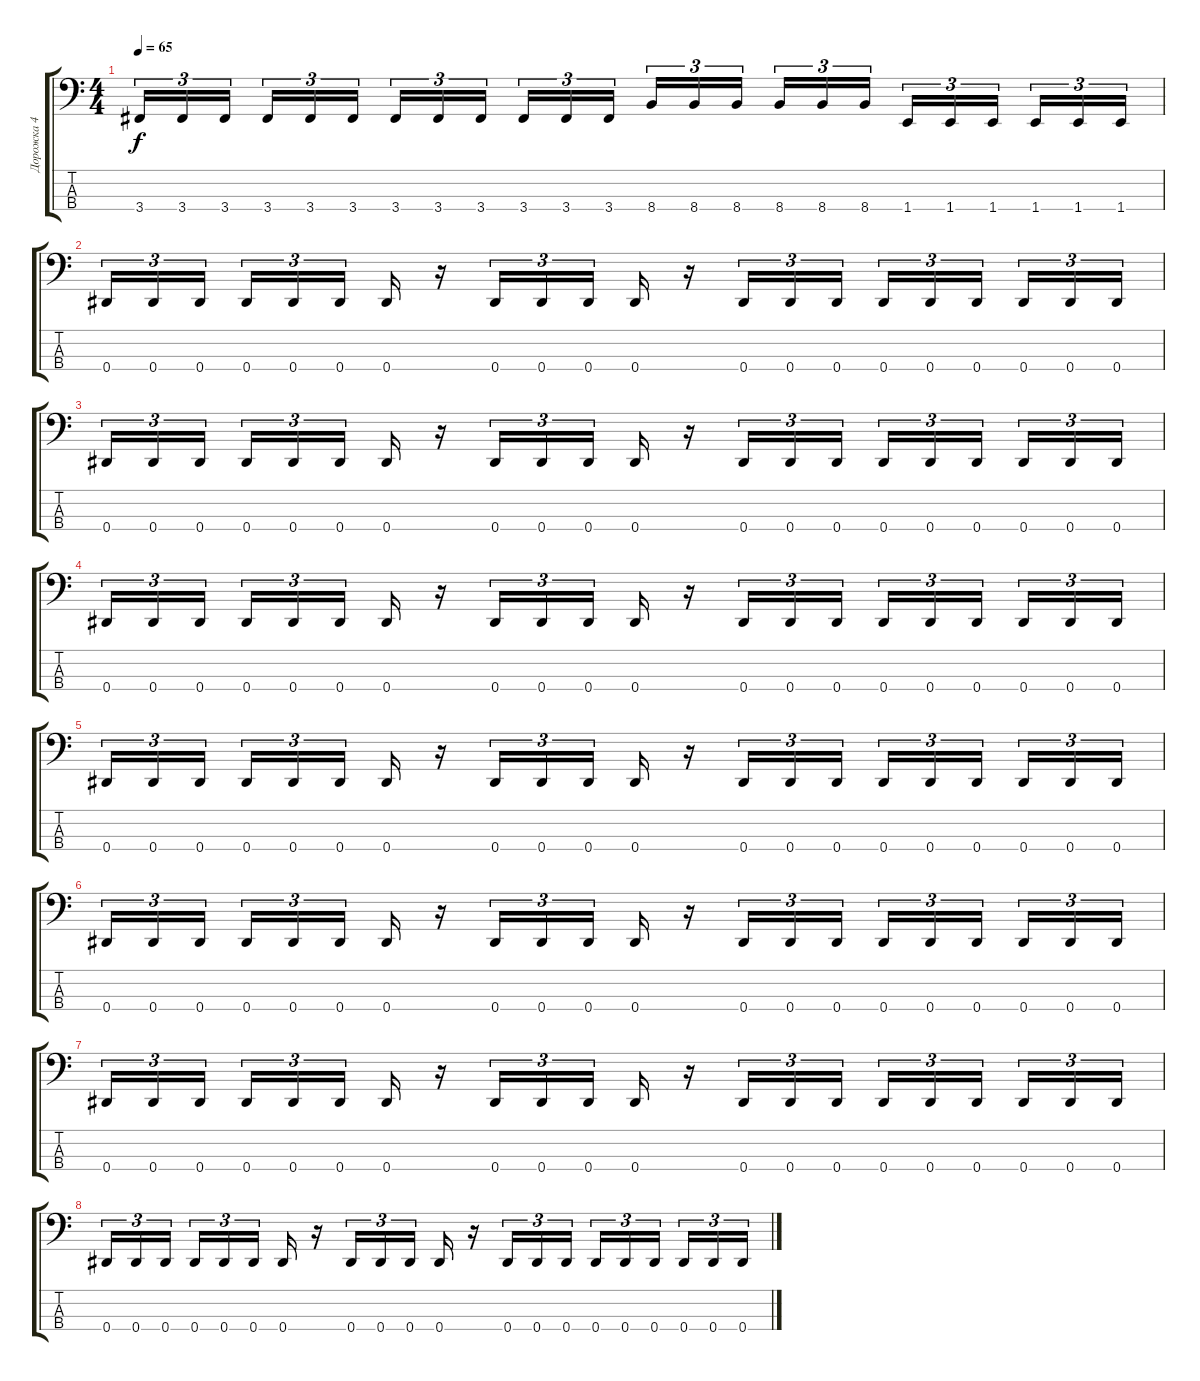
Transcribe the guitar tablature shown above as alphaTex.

\track ("Дорожка 4" "Дорожка 4") {instrument electricbassfinger}
\staff {score tabs}
\tuning (Gb2 Db2 Ab1 Eb1) {hide}
\ts (4 4)
\tempo 65
\clef f4
\ks c
3.4.16{tu (3 2) dy f} 3.4.16{tu (3 2)} 3.4.16{tu (3 2) beam splitsecondary} 3.4.16{tu (3 2)} 3.4.16{tu (3 2)} 3.4.16{tu (3 2)} 3.4.16{tu (3 2)} 3.4.16{tu (3 2)} 3.4.16{tu (3 2) beam splitsecondary} 3.4.16{tu (3 2)} 3.4.16{tu (3 2)} 3.4.16{tu (3 2)} 8.4.16{tu (3 2)} 8.4.16{tu (3 2)} 8.4.16{tu (3 2) beam splitsecondary} 8.4.16{tu (3 2)} 8.4.16{tu (3 2)} 8.4.16{tu (3 2)} 1.4.16{tu (3 2)} 1.4.16{tu (3 2)} 1.4.16{tu (3 2) beam splitsecondary} 1.4.16{tu (3 2)} 1.4.16{tu (3 2)} 1.4.16{tu (3 2)} |
0.4.16{tu (3 2)} 0.4.16{tu (3 2)} 0.4.16{tu (3 2) beam splitsecondary} 0.4.16{tu (3 2)} 0.4.16{tu (3 2)} 0.4.16{tu (3 2)} 0.4.16 r.16 0.4.16{tu (3 2)} 0.4.16{tu (3 2)} 0.4.16{tu (3 2)} 0.4.16 r.16 0.4.16{tu (3 2)} 0.4.16{tu (3 2)} 0.4.16{tu (3 2)} 0.4.16{tu (3 2)} 0.4.16{tu (3 2)} 0.4.16{tu (3 2) beam splitsecondary} 0.4.16{tu (3 2)} 0.4.16{tu (3 2)} 0.4.16{tu (3 2)} |
0.4.16{tu (3 2)} 0.4.16{tu (3 2)} 0.4.16{tu (3 2) beam splitsecondary} 0.4.16{tu (3 2)} 0.4.16{tu (3 2)} 0.4.16{tu (3 2)} 0.4.16 r.16 0.4.16{tu (3 2)} 0.4.16{tu (3 2)} 0.4.16{tu (3 2)} 0.4.16 r.16 0.4.16{tu (3 2)} 0.4.16{tu (3 2)} 0.4.16{tu (3 2)} 0.4.16{tu (3 2)} 0.4.16{tu (3 2)} 0.4.16{tu (3 2) beam splitsecondary} 0.4.16{tu (3 2)} 0.4.16{tu (3 2)} 0.4.16{tu (3 2)} |
0.4.16{tu (3 2)} 0.4.16{tu (3 2)} 0.4.16{tu (3 2) beam splitsecondary} 0.4.16{tu (3 2)} 0.4.16{tu (3 2)} 0.4.16{tu (3 2)} 0.4.16 r.16 0.4.16{tu (3 2)} 0.4.16{tu (3 2)} 0.4.16{tu (3 2)} 0.4.16 r.16 0.4.16{tu (3 2)} 0.4.16{tu (3 2)} 0.4.16{tu (3 2)} 0.4.16{tu (3 2)} 0.4.16{tu (3 2)} 0.4.16{tu (3 2) beam splitsecondary} 0.4.16{tu (3 2)} 0.4.16{tu (3 2)} 0.4.16{tu (3 2)} |
0.4.16{tu (3 2)} 0.4.16{tu (3 2)} 0.4.16{tu (3 2) beam splitsecondary} 0.4.16{tu (3 2)} 0.4.16{tu (3 2)} 0.4.16{tu (3 2)} 0.4.16 r.16 0.4.16{tu (3 2)} 0.4.16{tu (3 2)} 0.4.16{tu (3 2)} 0.4.16 r.16 0.4.16{tu (3 2)} 0.4.16{tu (3 2)} 0.4.16{tu (3 2)} 0.4.16{tu (3 2)} 0.4.16{tu (3 2)} 0.4.16{tu (3 2) beam splitsecondary} 0.4.16{tu (3 2)} 0.4.16{tu (3 2)} 0.4.16{tu (3 2)} |
0.4.16{tu (3 2)} 0.4.16{tu (3 2)} 0.4.16{tu (3 2) beam splitsecondary} 0.4.16{tu (3 2)} 0.4.16{tu (3 2)} 0.4.16{tu (3 2)} 0.4.16 r.16 0.4.16{tu (3 2)} 0.4.16{tu (3 2)} 0.4.16{tu (3 2)} 0.4.16 r.16 0.4.16{tu (3 2)} 0.4.16{tu (3 2)} 0.4.16{tu (3 2)} 0.4.16{tu (3 2)} 0.4.16{tu (3 2)} 0.4.16{tu (3 2) beam splitsecondary} 0.4.16{tu (3 2)} 0.4.16{tu (3 2)} 0.4.16{tu (3 2)} |
0.4.16{tu (3 2)} 0.4.16{tu (3 2)} 0.4.16{tu (3 2) beam splitsecondary} 0.4.16{tu (3 2)} 0.4.16{tu (3 2)} 0.4.16{tu (3 2)} 0.4.16 r.16 0.4.16{tu (3 2)} 0.4.16{tu (3 2)} 0.4.16{tu (3 2)} 0.4.16 r.16 0.4.16{tu (3 2)} 0.4.16{tu (3 2)} 0.4.16{tu (3 2)} 0.4.16{tu (3 2)} 0.4.16{tu (3 2)} 0.4.16{tu (3 2) beam splitsecondary} 0.4.16{tu (3 2)} 0.4.16{tu (3 2)} 0.4.16{tu (3 2)} |
0.4.16{tu (3 2)} 0.4.16{tu (3 2)} 0.4.16{tu (3 2) beam splitsecondary} 0.4.16{tu (3 2)} 0.4.16{tu (3 2)} 0.4.16{tu (3 2)} 0.4.16 r.16 0.4.16{tu (3 2)} 0.4.16{tu (3 2)} 0.4.16{tu (3 2)} 0.4.16 r.16 0.4.16{tu (3 2)} 0.4.16{tu (3 2)} 0.4.16{tu (3 2)} 0.4.16{tu (3 2)} 0.4.16{tu (3 2)} 0.4.16{tu (3 2) beam splitsecondary} 0.4.16{tu (3 2)} 0.4.16{tu (3 2)} 0.4.16{tu (3 2)}
